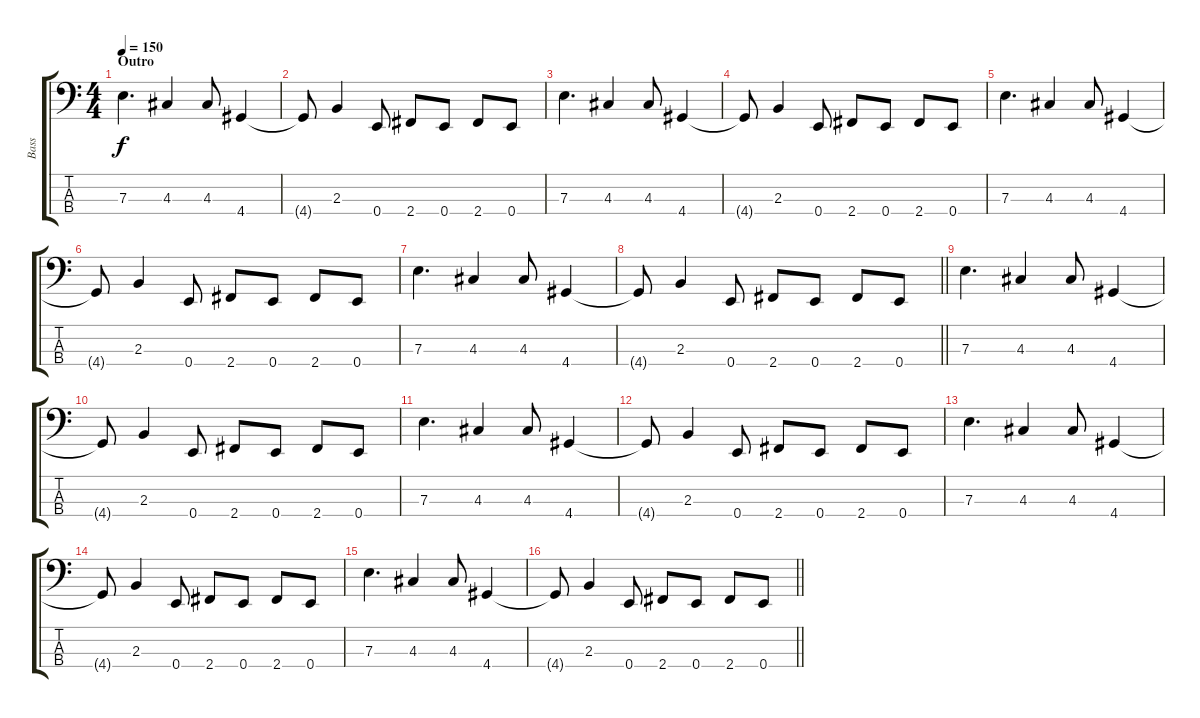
\track ("Bass" "Bass") {instrument electricbassfinger}
\staff {score tabs}
\tuning (G2 D2 A1 E1) {hide}
\ts (4 4)
\section ("" "Outro")
\tempo 150
\clef f4
\ks c
7.3.4{d dy f} 4.3.4 4.3.8 4.4.4 |
4.4{t}.8 2.3.4 0.4.8 2.4.8 0.4.8 2.4.8 0.4.8 |
7.3.4{d} 4.3.4 4.3.8 4.4.4 |
4.4{t}.8 2.3.4 0.4.8 2.4.8 0.4.8 2.4.8 0.4.8 |
7.3.4{d} 4.3.4 4.3.8 4.4.4 |
4.4{t}.8 2.3.4 0.4.8 2.4.8 0.4.8 2.4.8 0.4.8 |
7.3.4{d} 4.3.4 4.3.8 4.4.4 |
\barLineRight lightlight
4.4{t}.8 2.3.4 0.4.8 2.4.8 0.4.8 2.4.8 0.4.8 |
7.3.4{d} 4.3.4 4.3.8 4.4.4 |
4.4{t}.8 2.3.4 0.4.8 2.4.8 0.4.8 2.4.8 0.4.8 |
7.3.4{d} 4.3.4 4.3.8 4.4.4 |
4.4{t}.8 2.3.4 0.4.8 2.4.8 0.4.8 2.4.8 0.4.8 |
7.3.4{d} 4.3.4 4.3.8 4.4.4 |
4.4{t}.8 2.3.4 0.4.8 2.4.8 0.4.8 2.4.8 0.4.8 |
7.3.4{d} 4.3.4 4.3.8 4.4.4 |
\barLineRight lightlight
4.4{t}.8 2.3.4 0.4.8 2.4.8 0.4.8 2.4.8 0.4.8
